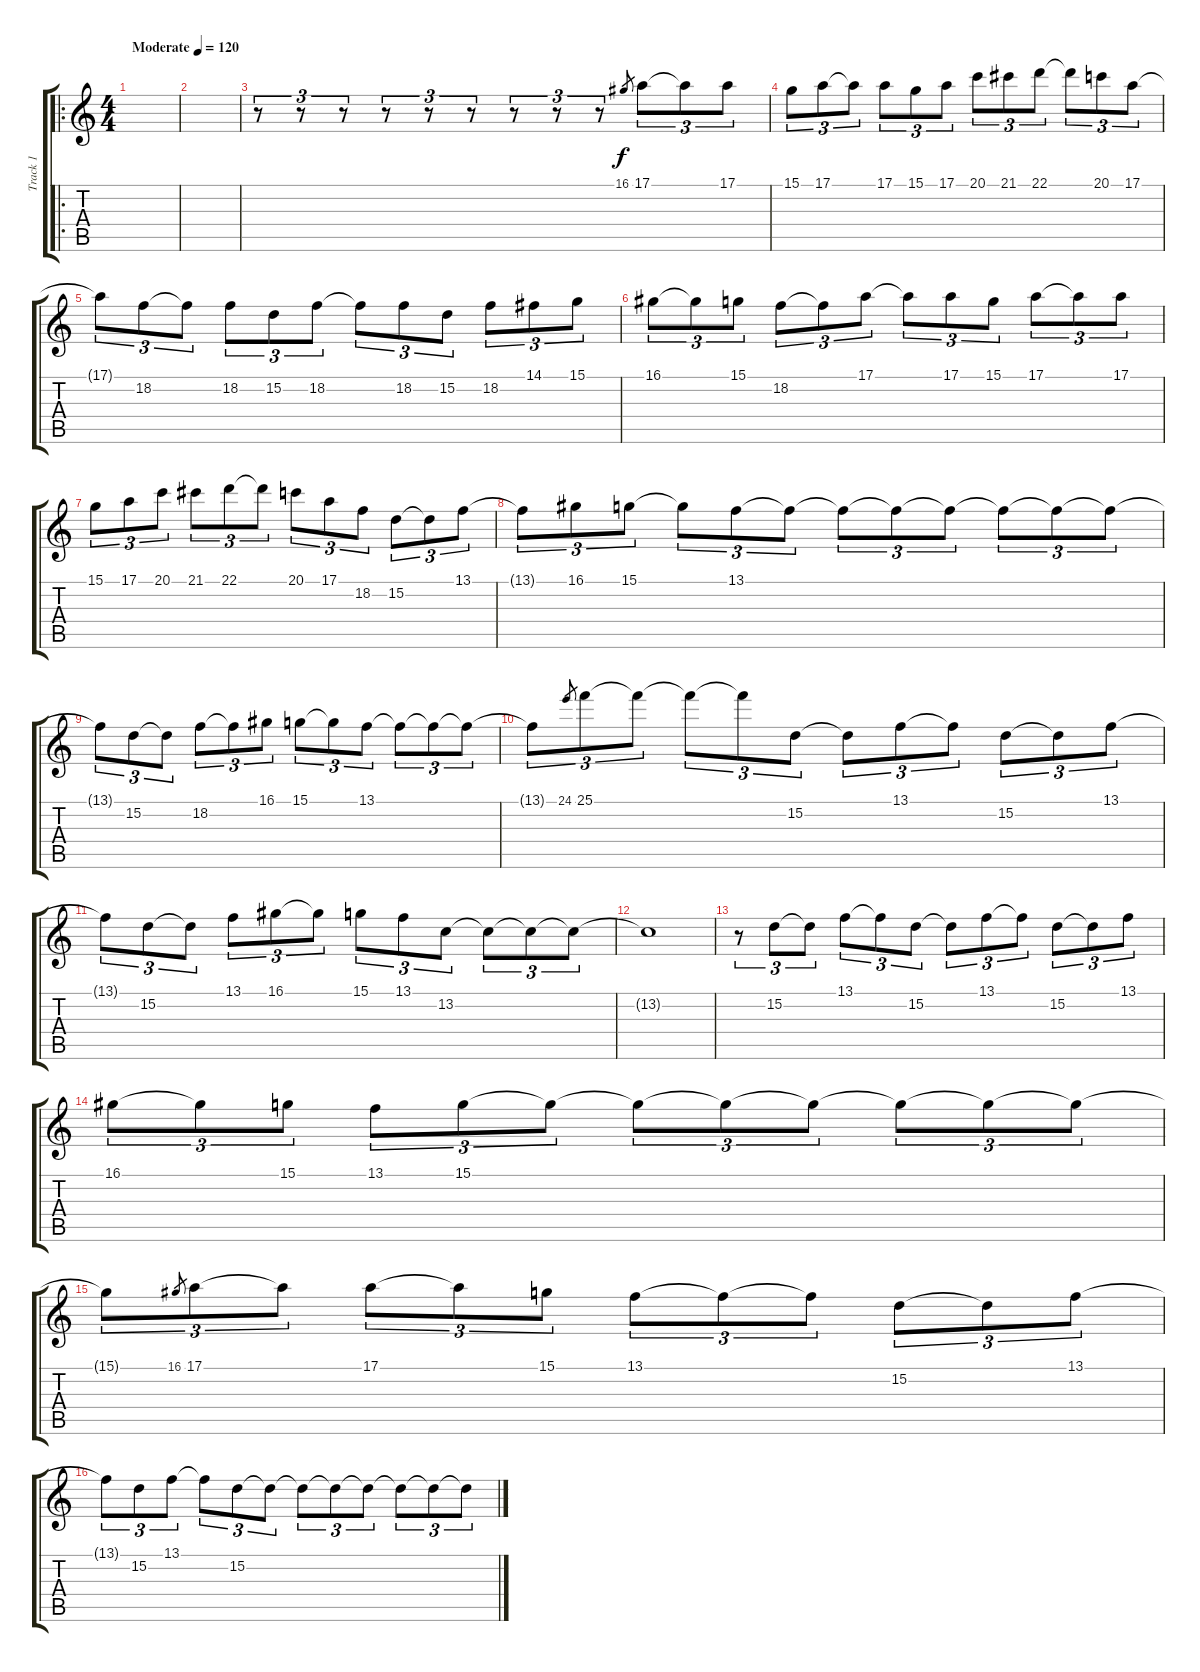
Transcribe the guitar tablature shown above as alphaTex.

\track ("Track 1" "Track 1") {instrument lead2sawtooth}
\staff {score tabs}
\tuning (E4 B3 G3 D3 A2 E2) {hide}
\ro
\ts (4 4)
\tempo (120 "Moderate")
\clef g2
\ks c
|
|
r.8{tu (3 2)} r.8{tu (3 2)} r.8{tu (3 2)} r.8{tu (3 2)} r.8{tu (3 2)} r.8{tu (3 2)} r.8{tu (3 2)} r.8{tu (3 2)} r.8{tu (3 2)} 16.1.8{gr} 17.1.8{tu (3 2)} 17.1{t}.8{tu (3 2)} 17.1.8{tu (3 2)} |
15.1.8{tu (3 2)} 17.1.8{tu (3 2)} 17.1{t}.8{tu (3 2)} 17.1.8{tu (3 2)} 15.1.8{tu (3 2)} 17.1.8{tu (3 2)} 20.1.8{tu (3 2)} 21.1.8{tu (3 2)} 22.1.8{tu (3 2)} 22.1{t}.8{tu (3 2)} 20.1.8{tu (3 2)} 17.1.8{tu (3 2)} |
17.1{t}.8{tu (3 2)} 18.2.8{tu (3 2)} 18.2{t}.8{tu (3 2)} 18.2.8{tu (3 2)} 15.2.8{tu (3 2)} 18.2.8{tu (3 2)} 18.2{t}.8{tu (3 2)} 18.2.8{tu (3 2)} 15.2.8{tu (3 2)} 18.2.8{tu (3 2)} 14.1.8{tu (3 2)} 15.1.8{tu (3 2)} |
16.1.8{tu (3 2)} 16.1{t}.8{tu (3 2)} 15.1.8{tu (3 2)} 18.2.8{tu (3 2)} 18.2{t}.8{tu (3 2)} 17.1.8{tu (3 2)} 17.1{t}.8{tu (3 2)} 17.1.8{tu (3 2)} 15.1.8{tu (3 2)} 17.1.8{tu (3 2)} 17.1{t}.8{tu (3 2)} 17.1.8{tu (3 2)} |
15.1.8{tu (3 2)} 17.1.8{tu (3 2)} 20.1.8{tu (3 2)} 21.1.8{tu (3 2)} 22.1.8{tu (3 2)} 22.1{t}.8{tu (3 2)} 20.1.8{tu (3 2)} 17.1.8{tu (3 2)} 18.2.8{tu (3 2)} 15.2.8{tu (3 2)} 15.2{t}.8{tu (3 2)} 13.1.8{tu (3 2)} |
13.1{t}.8{tu (3 2)} 16.1.8{tu (3 2)} 15.1.8{tu (3 2)} 15.1{t}.8{tu (3 2)} 13.1.8{tu (3 2)} 13.1{t}.8{tu (3 2)} 13.1{t}.8{tu (3 2)} 13.1{t}.8{tu (3 2)} 13.1{t}.8{tu (3 2)} 13.1{t}.8{tu (3 2)} 13.1{t}.8{tu (3 2)} 13.1{t}.8{tu (3 2)} |
13.1{t}.8{tu (3 2)} 15.2.8{tu (3 2)} 15.2{t}.8{tu (3 2)} 18.2.8{tu (3 2)} 18.2{t}.8{tu (3 2)} 16.1.8{tu (3 2)} 15.1.8{tu (3 2)} 15.1{t}.8{tu (3 2)} 13.1.8{tu (3 2)} 13.1{t}.8{tu (3 2)} 13.1{t}.8{tu (3 2)} 13.1{t}.8{tu (3 2)} |
13.1{t}.8{tu (3 2)} 24.1.8{gr} 25.1.8{tu (3 2)} 25.1{t}.8{tu (3 2)} 25.1{t}.8{tu (3 2)} 25.1{t}.8{tu (3 2)} 15.2.8{tu (3 2)} 15.2{t}.8{tu (3 2)} 13.1.8{tu (3 2)} 13.1{t}.8{tu (3 2)} 15.2.8{tu (3 2)} 15.2{t}.8{tu (3 2)} 13.1.8{tu (3 2)} |
13.1{t}.8{tu (3 2)} 15.2.8{tu (3 2)} 15.2{t}.8{tu (3 2)} 13.1.8{tu (3 2)} 16.1.8{tu (3 2)} 16.1{t}.8{tu (3 2)} 15.1.8{tu (3 2)} 13.1.8{tu (3 2)} 13.2.8{tu (3 2)} 13.2{t}.8{tu (3 2)} 13.2{t}.8{tu (3 2)} 13.2{t}.8{tu (3 2)} |
13.2{t}.1 |
r.8{tu (3 2)} 15.2.8{tu (3 2)} 15.2{t}.8{tu (3 2)} 13.1.8{tu (3 2)} 13.1{t}.8{tu (3 2)} 15.2.8{tu (3 2)} 15.2{t}.8{tu (3 2)} 13.1.8{tu (3 2)} 13.1{t}.8{tu (3 2)} 15.2.8{tu (3 2)} 15.2{t}.8{tu (3 2)} 13.1.8{tu (3 2)} |
16.1.8{tu (3 2)} 16.1{t}.8{tu (3 2)} 15.1.8{tu (3 2)} 13.1.8{tu (3 2)} 15.1.8{tu (3 2)} 15.1{t}.8{tu (3 2)} 15.1{t}.8{tu (3 2)} 15.1{t}.8{tu (3 2)} 15.1{t}.8{tu (3 2)} 15.1{t}.8{tu (3 2)} 15.1{t}.8{tu (3 2)} 15.1{t}.8{tu (3 2)} |
15.1{t}.8{tu (3 2)} 16.1.8{gr} 17.1.8{tu (3 2)} 17.1{t}.8{tu (3 2)} 17.1.8{tu (3 2)} 17.1{t}.8{tu (3 2)} 15.1.8{tu (3 2)} 13.1.8{tu (3 2)} 13.1{t}.8{tu (3 2)} 13.1{t}.8{tu (3 2)} 15.2.8{tu (3 2)} 15.2{t}.8{tu (3 2)} 13.1.8{tu (3 2)} |
13.1{t}.8{tu (3 2)} 15.2.8{tu (3 2)} 13.1.8{tu (3 2)} 13.1{t}.8{tu (3 2)} 15.2.8{tu (3 2)} 15.2{t}.8{tu (3 2)} 15.2{t}.8{tu (3 2)} 15.2{t}.8{tu (3 2)} 15.2{t}.8{tu (3 2)} 15.2{t}.8{tu (3 2)} 15.2{t}.8{tu (3 2)} 15.2{t}.8{tu (3 2)}
